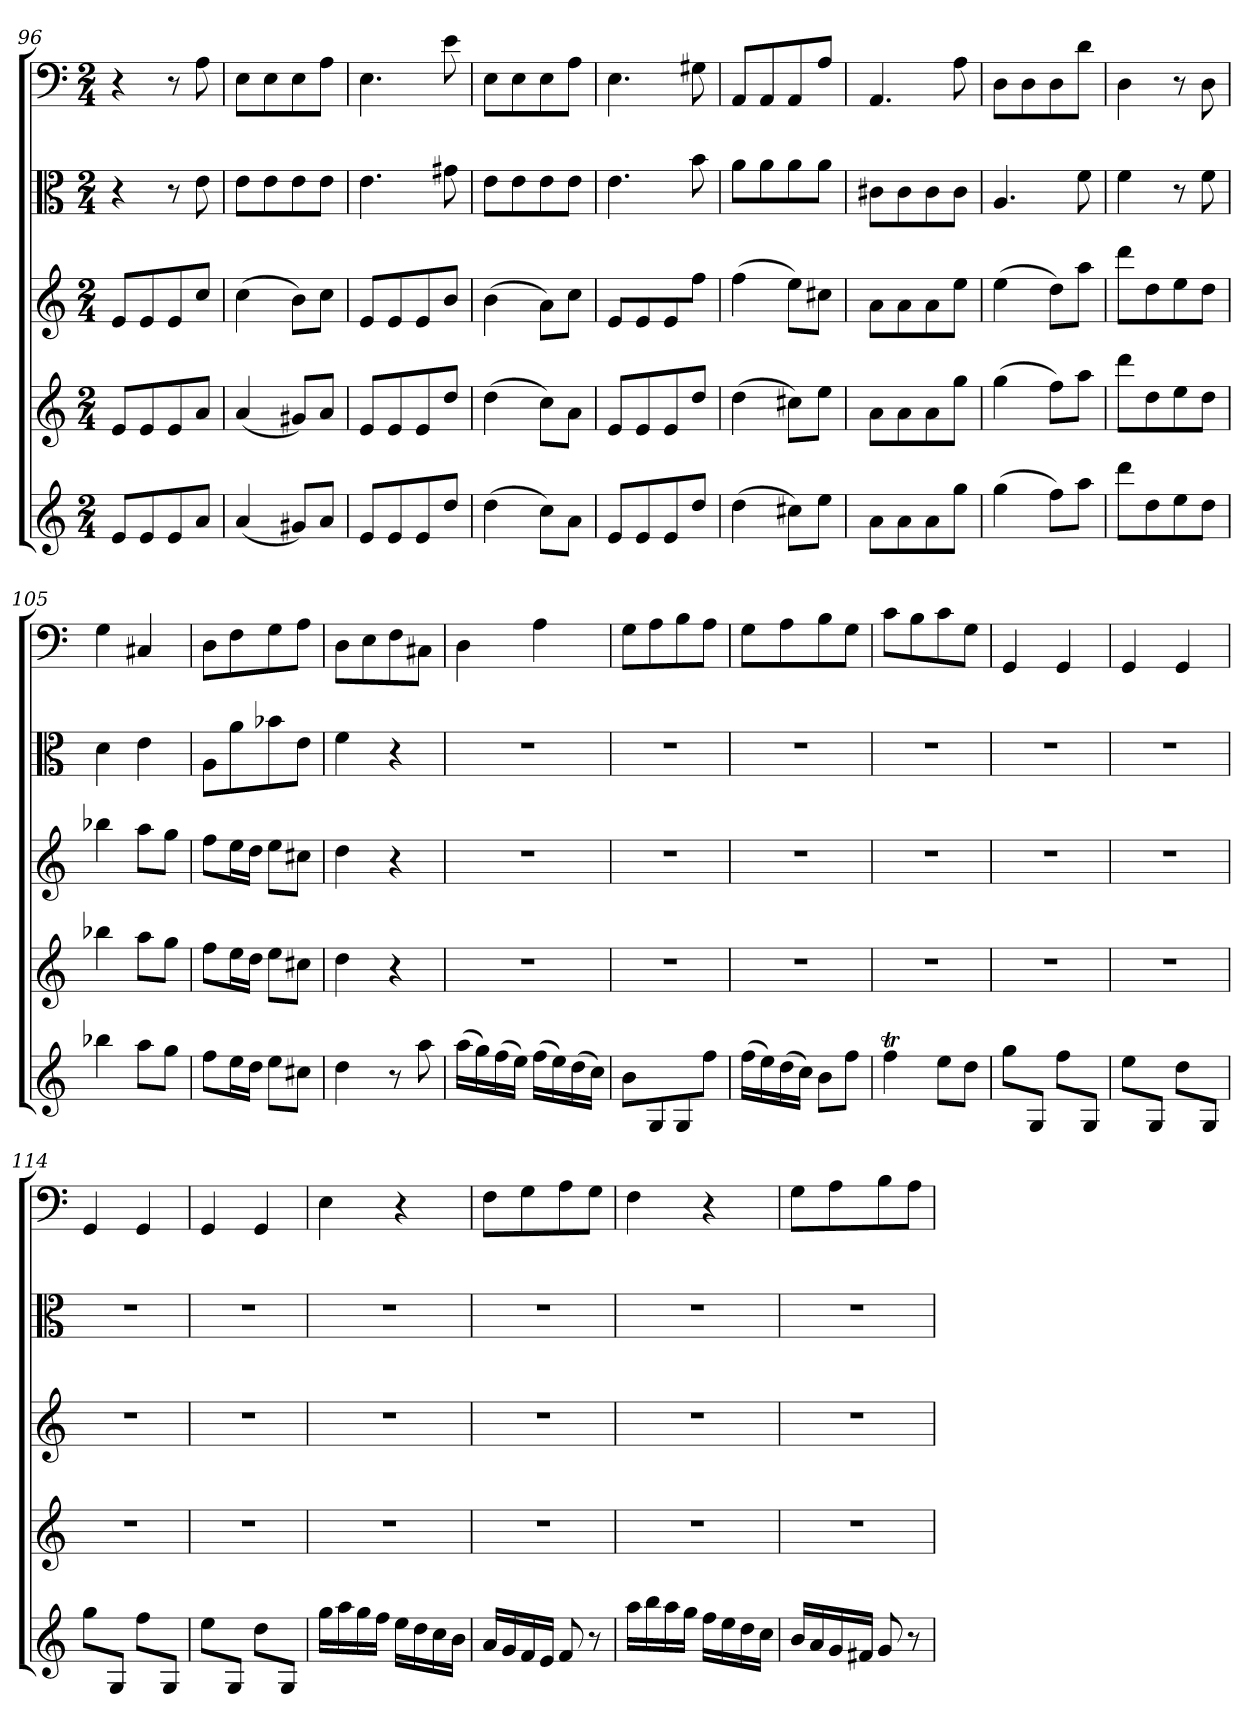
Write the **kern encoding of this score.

**kern	**kern	**kern	**kern	**kern
*part5	*part4	*part3	*part2	*part1
*staff5	*staff4	*staff3	*staff2	*staff1
*clefG2	*clefG2	*clefG2	*clefC3	*clefF4
*k[]	*k[]	*k[]	*k[]	*k[]
*C:	*C:	*C:	*C:	*C:
*M2/4	*M2/4	*M2/4	*M2/4	*M2/4
=96	=96	=96	=96	=96
8e/L	8e/L	8e/L	4r	4r
8e/	8e/	8e/	.	.
8e/	8e/	8e/	8r	8r
8a/J	8a/J	8cc/J	8e\	8A\
=97	=97	=97	=97	=97
(4a/	(4a/	(4cc\	8e\L	8E\L
.	.	.	8e\	8E\
8g#X/L)	8g#X/L)	8b\L)	8e\	8E\
8a/J	8a/J	8cc\J	8e\J	8A\J
=98	=98	=98	=98	=98
8e/L	8e/L	8e/L	4.e\	4.E\
8e/	8e/	8e/	.	.
8e/	8e/	8e/	.	.
8dd/J	8dd/J	8b/J	8g#X\	8e\
=99	=99	=99	=99	=99
(4dd\	(4dd\	(4b\	8e\L	8E\L
.	.	.	8e\	8E\
8cc\L)	8cc\L)	8a\L)	8e\	8E\
8a\J	8a\J	8cc\J	8e\J	8A\J
=100	=100	=100	=100	=100
8e/L	8e/L	8e/L	4.e\	4.E\
8e/	8e/	8e/	.	.
8e/	8e/	8e/	.	.
8dd/J	8dd/J	8ff\J	8b\	8G#X\
=101	=101	=101	=101	=101
(4dd\	(4dd\	(4ff\	8a\L	8AA/L
.	.	.	8a\	8AA/
8cc#X\L)	8cc#X\L)	8ee\L)	8a\	8AA/
8ee\J	8ee\J	8cc#X\J	8a\J	8A/J
=102	=102	=102	=102	=102
8a\L	8a\L	8a\L	8c#X\L	4.AA/
8a\	8a\	8a\	8c#\	.
8a\	8a\	8a\	8c#\	.
8gg\J	8gg\J	8ee\J	8c#\J	8A\
=103	=103	=103	=103	=103
(4gg\	(4gg\	(4ee\	4.A/	8D\L
.	.	.	.	8D\
8ff\L)	8ff\L)	8dd\L)	.	8D\
8aa\J	8aa\J	8aa\J	8f\	8d\J
=104	=104	=104	=104	=104
8ddd\L	8ddd\L	8ddd\L	4f\	4D\
8dd\	8dd\	8dd\	.	.
8ee\	8ee\	8ee\	8r	8r
8dd\J	8dd\J	8dd\J	8f\	8D\
=105	=105	=105	=105	=105
4bb-X\	4bb-X\	4bb-X\	4d\	4G\
8aa\L	8aa\L	8aa\L	4e\	4C#X/
8gg\J	8gg\J	8gg\J	.	.
=106	=106	=106	=106	=106
8ff\L	8ff\L	8ff\L	8A\L	8D\L
16ee\L	16ee\L	16ee\L	8a\	8F\
16dd\JJ	16dd\JJ	16dd\JJ	.	.
8ee\L	8ee\L	8ee\L	8b-X\	8G\
8cc#X\J	8cc#X\J	8cc#X\J	8e\J	8A\J
=107	=107	=107	=107	=107
4dd\	4dd\	4dd\	4f\	8D\L
.	.	.	.	8E\
8r	4r	4r	4r	8F\
8aa\	.	.	.	8C#X\J
=108	=108	=108	=108	=108
(16aa\LL	2r	2r	2r	4D\
16gg\)	.	.	.	.
(16ff\	.	.	.	.
16ee\JJ)	.	.	.	.
(16ff\LL	.	.	.	4A\
16ee\)	.	.	.	.
(16dd\	.	.	.	.
16cc\JJ)	.	.	.	.
=109	=109	=109	=109	=109
8b\L	2r	2r	2r	8G\L
8G/	.	.	.	8A\
8G/	.	.	.	8B\
8ff\J	.	.	.	8A\J
=110	=110	=110	=110	=110
(16ff\LL	2r	2r	2r	8G\L
16ee\)	.	.	.	.
(16dd\	.	.	.	8A\
16cc\JJ)	.	.	.	.
8b\L	.	.	.	8B\
8ff\J	.	.	.	8G\J
=111	=111	=111	=111	=111
4ffT\	2r	2r	2r	8c\L
.	.	.	.	8B\
8ee\L	.	.	.	8c\
8dd\J	.	.	.	8G\J
=112	=112	=112	=112	=112
8gg\L	2r	2r	2r	4GG/
8G/J	.	.	.	.
8ff\L	.	.	.	4GG/
8G/J	.	.	.	.
=113	=113	=113	=113	=113
8ee\L	2r	2r	2r	4GG/
8G/J	.	.	.	.
8dd\L	.	.	.	4GG/
8G/J	.	.	.	.
=114	=114	=114	=114	=114
8gg\L	2r	2r	2r	4GG/
8G/J	.	.	.	.
8ff\L	.	.	.	4GG/
8G/J	.	.	.	.
=115	=115	=115	=115	=115
8ee\L	2r	2r	2r	4GG/
8G/J	.	.	.	.
8dd\L	.	.	.	4GG/
8G/J	.	.	.	.
=116	=116	=116	=116	=116
16gg\LL	2r	2r	2r	4E\
16aa\	.	.	.	.
16gg\	.	.	.	.
16ff\JJ	.	.	.	.
16ee\LL	.	.	.	4r
16dd\	.	.	.	.
16cc\	.	.	.	.
16b\JJ	.	.	.	.
=117	=117	=117	=117	=117
16a/LL	2r	2r	2r	8F\L
16g/	.	.	.	.
16f/	.	.	.	8G\
16e/JJ	.	.	.	.
8f/	.	.	.	8A\
8r	.	.	.	8G\J
=118	=118	=118	=118	=118
16aa\LL	2r	2r	2r	4F\
16bb\	.	.	.	.
16aa\	.	.	.	.
16gg\JJ	.	.	.	.
16ff\LL	.	.	.	4r
16ee\	.	.	.	.
16dd\	.	.	.	.
16cc\JJ	.	.	.	.
=119	=119	=119	=119	=119
16b/LL	2r	2r	2r	8G\L
16a/	.	.	.	.
16g/	.	.	.	8A\
16f#X/JJ	.	.	.	.
8g/	.	.	.	8B\
8r	.	.	.	8A\J
=	=	=	=	=
*-	*-	*-	*-	*-
